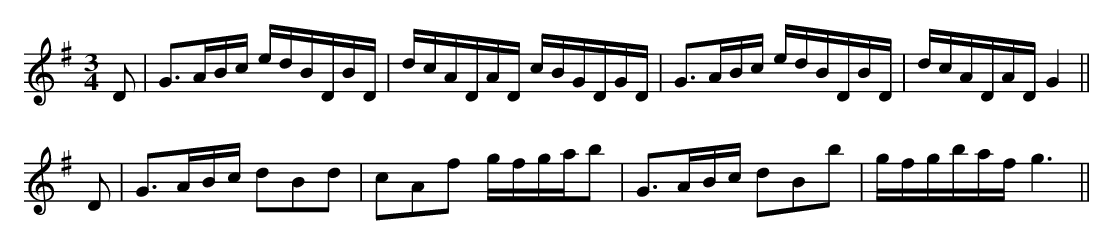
X:1
M:3/4
K:G
D|G>AB/c/ e/d/B/D/B/D/|d/c/A/D/A/D/ c/B/G/D/G/D/|G>AB/c/ e/d/B/D/B/D/|d/c/A/D/A/D/G2||
D|G>AB/c/ dBd|cAf g/f/g/a/b|G>AB/c/ dBb|g/f/g/b/a/f/ g3||
